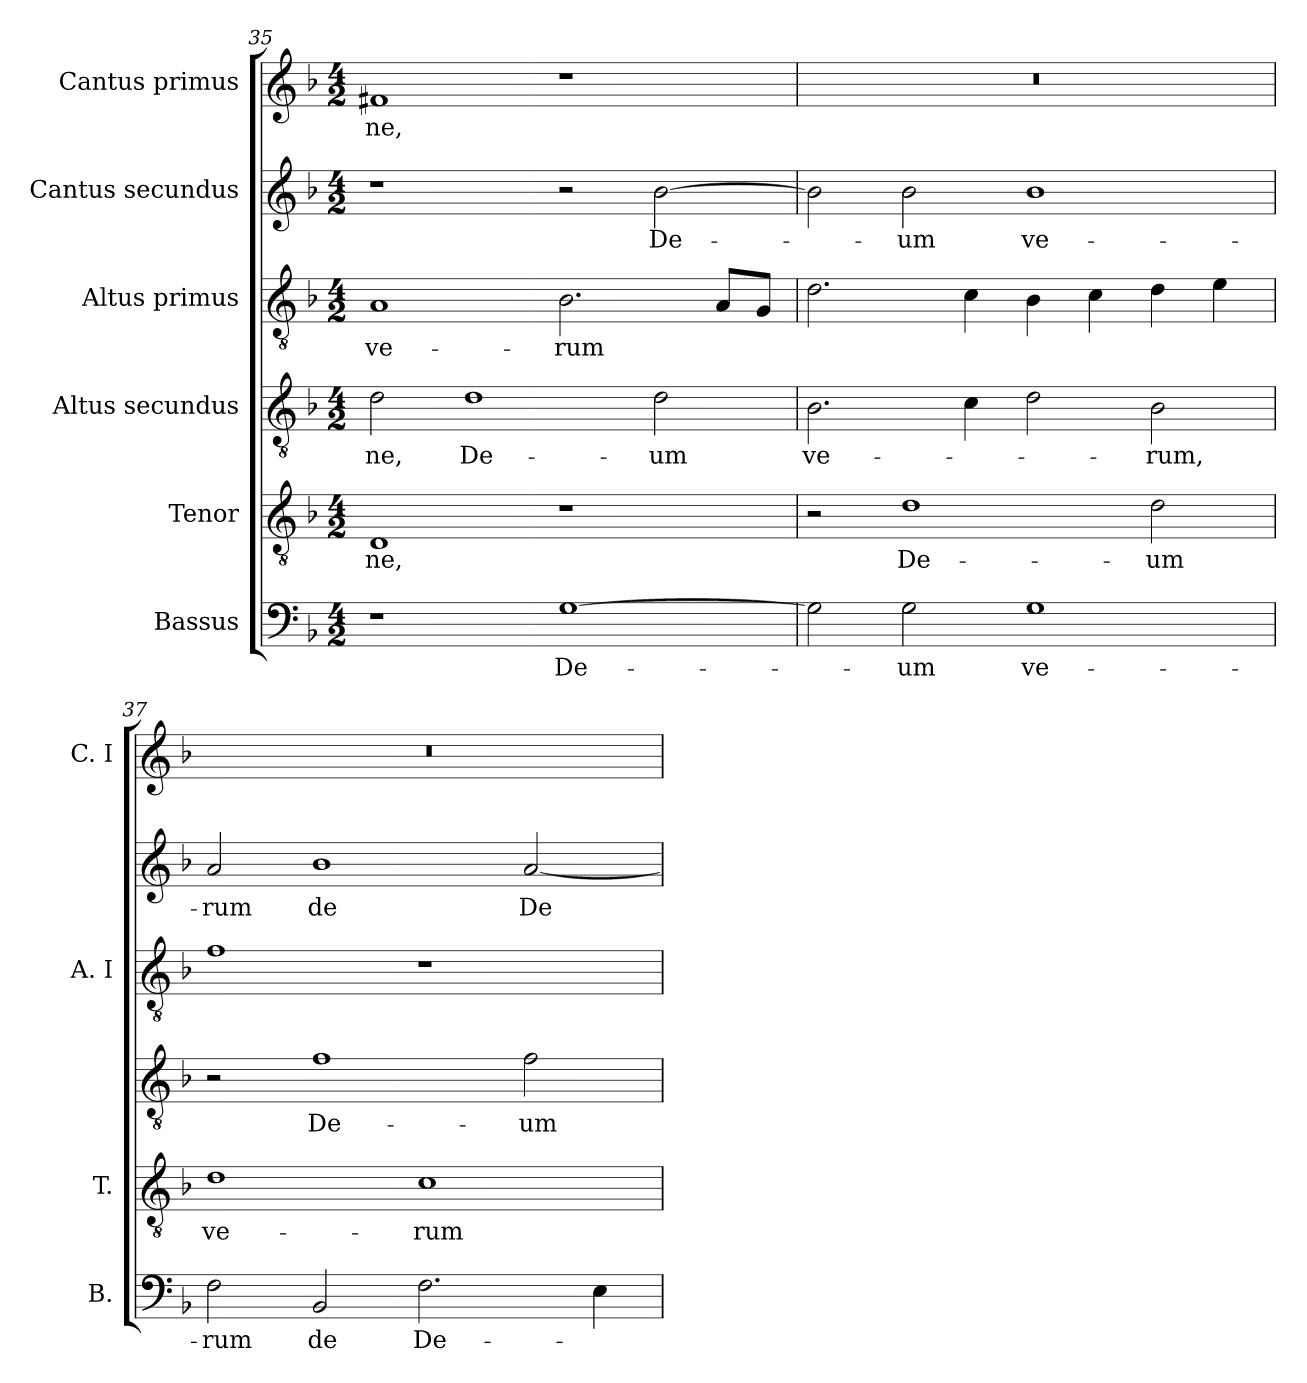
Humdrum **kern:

**kern	**text	**kern	**text	**kern	**text	**kern	**text	**kern	**text	**kern	**text
*part6	*part6	*part5	*part5	*part4	*part4	*part3	*part3	*part2	*part2	*part1	*part1
*staff6	*staff6	*staff5	*staff5	*staff4	*staff4	*staff3	*staff3	*staff2	*staff2	*staff1	*staff1
*I"Bassus	*	*I"Tenor	*	*I"Altus secundus	*	*I"Altus primus	*	*I"Cantus secundus	*	*I"Cantus primus	*
*I'B.	*	*I'T.	*	*	*	*I'A. I	*	*	*	*I'C. I	*
*clefF4	*	*clefGv2	*	*clefGv2	*	*clefGv2	*	*clefG2	*	*clefG2	*
*	*	*ITrd7c12	*	*ITrd7c12	*	*ITrd7c12	*	*	*	*	*
*k[b-]	*	*k[b-]	*	*k[b-]	*	*k[b-]	*	*k[b-]	*	*k[b-]	*
*d:	*	*d:	*	*d:	*	*d:	*	*d:	*	*d:	*
*M4/2	*	*M4/2	*	*M4/2	*	*M4/2	*	*M4/2	*	*M4/2	*
=35	=35	=35	=35	=35	=35	=35	=35	=35	=35	=35	=35
!	!	!	!LO:LY:b:color=#000000	!	!	!	!	!	!	!	!
!	!	!	!	!	!LO:LY:b:color=#000000	!	!	!	!	!	!
!	!	!	!	!	!	!	!LO:LY:b:color=#000000	!	!	!	!
!	!	!	!	!	!	!	!	!	!	!	!LO:LY:b:color=#000000
1r	.	1DDi	-ne,	2Di\	-ne,	1AAi	ve-	1r	.	1f#Xi	-ne,
!	!	!	!	!	!LO:LY:b:color=#000000	!	!	!	!	!	!
.	.	.	.	1Di	De-	.	.	.	.	.	.
!	!LO:LY:b:color=#000000	!	!	!	!	!	!	!	!	!	!
!	!	!	!	!	!	!	!LO:LY:b:color=#000000	!	!	!	!
[1Gi	De-	1r	.	.	.	2.BB-i\	-rum	2r	.	1r	.
!	!	!	!	!	!LO:LY:b:color=#000000	!	!	!	!	!	!
!	!	!	!	!	!	!	!	!	!LO:LY:b:color=#000000	!	!
.	.	.	.	2Di\	-um	.	.	[2b-i\	De-	.	.
.	.	.	.	.	.	8AAi/L	.	.	.	.	.
.	.	.	.	.	.	8GGi/J	.	.	.	.	.
=36	=36	=36	=36	=36	=36	=36	=36	=36	=36	=36	=36
!	!	!	!	!	!LO:LY:b:color=#000000	!	!	!	!	!LO:N:vis=1	!
2Gi\]	.	2r	.	2.BB-i\	ve-	2.Di\	.	2b-i\]	.	0r	.
!	!LO:LY:b:color=#000000	!	!	!	!	!	!	!	!	!	!
!	!	!	!LO:LY:b:color=#000000	!	!	!	!	!	!	!	!
!	!	!	!	!	!	!	!	!	!LO:LY:b:color=#000000	!	!
2Gi\	-um	1Di	De-	.	.	.	.	2b-i\	-um	.	.
.	.	.	.	4Ci\	.	4Ci\	.	.	.	.	.
!	!LO:LY:b:color=#000000	!	!	!	!	!	!	!	!	!	!
!	!	!	!	!	!	!	!	!	!LO:LY:b:color=#000000	!	!
1Gi	ve-	.	.	2Di\	.	4BB-i\	.	1b-i	ve-	.	.
.	.	.	.	.	.	4Ci\	.	.	.	.	.
!	!	!	!LO:LY:b:color=#000000	!	!	!	!	!	!	!	!
!	!	!	!	!	!LO:LY:b:color=#000000	!	!	!	!	!	!
.	.	2Di\	-um	2BB-i\	-rum,	4Di\	.	.	.	.	.
.	.	.	.	.	.	4Ei\	.	.	.	.	.
=37	=37	=37	=37	=37	=37	=37	=37	=37	=37	=37	=37
!	!LO:LY:b:color=#000000	!	!	!	!	!	!	!	!	!	!
!	!	!	!LO:LY:b:color=#000000	!	!	!	!	!	!	!	!
!	!	!	!	!	!	!	!	!	!LO:LY:b:color=#000000	!LO:N:vis=1	!
2Fi\	-rum	1Di	ve-	2r	.	1Fi	.	2ai/	-rum	0r	.
!	!LO:LY:b:color=#000000	!	!	!	!	!	!	!	!	!	!
!	!	!	!	!	!LO:LY:b:color=#000000	!	!	!	!	!	!
!	!	!	!	!	!	!	!	!	!LO:LY:b:color=#000000	!	!
2BB-i/	de	.	.	1Fi	De-	.	.	1b-i	de	.	.
!	!LO:LY:b:color=#000000	!	!	!	!	!	!	!	!	!	!
!	!	!	!LO:LY:b:color=#000000	!	!	!	!	!	!	!	!
2.Fi\	De-	1Ci	-rum	.	.	1r	.	.	.	.	.
!	!	!	!	!	!LO:LY:b:color=#000000	!	!	!	!	!	!
!	!	!	!	!	!	!	!	!	!LO:LY:b:color=#000000	!	!
.	.	.	.	2Fi\	-um	.	.	[2ai/	De-	.	.
4Ei\	.	.	.	.	.	.	.	.	.	.	.
=	=	=	=	=	=	=	=	=	=	=	=
*-	*-	*-	*-	*-	*-	*-	*-	*-	*-	*-	*-
